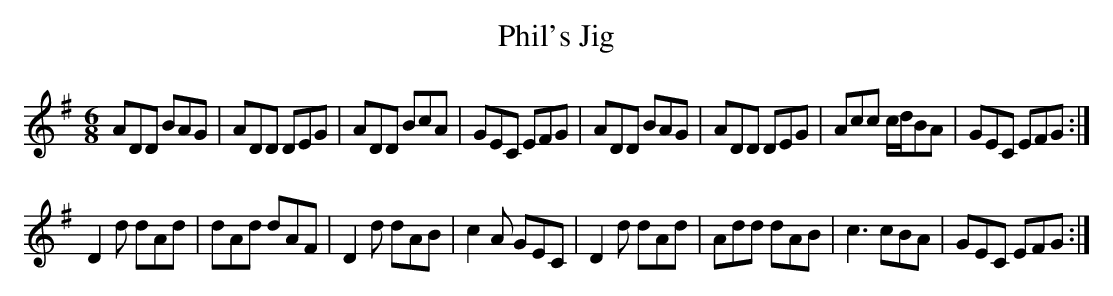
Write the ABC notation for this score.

X:1
T:Phil's Jig
M:6/8
L:1/8
K:DMix
ADD BAG|ADD DEG|ADD BcA|GEC EFG|\
ADD BAG|ADD DEG|Acc c/d/BA|GEC EFG :|
D2 d dAd|dAd dAF|D2 d dAB|c2 A GEC|\
D2 d dAd|Add dAB|c3 cBA|GEC EFG :|
